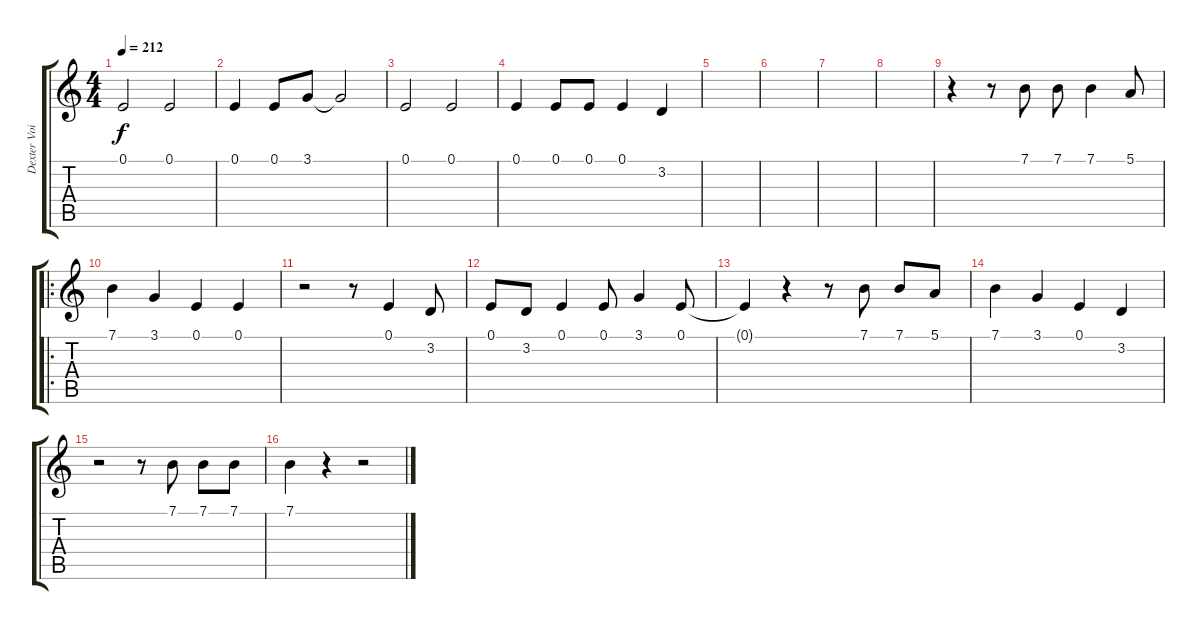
\track ("Dexter Voice" "Dexter Voi") {instrument lead2sawtooth}
\staff {score tabs}
\tuning (E4 B3 G3 D3 A2 E2) {hide}
\ts (4 4)
\tempo 212
\clef g2
\ks c
0.1.2{dy f} 0.1.2 |
0.1.4 0.1.8 3.1.8 3.1{t}.2 |
0.1.2 0.1.2 |
0.1.4 0.1.8 0.1.8 0.1.4 3.2.4 |
|
|
|
|
r.4 r.8 7.1.8 7.1.8 7.1.4 5.1.8 |
\ro
7.1.4 3.1.4 0.1.4 0.1.4 |
r.2 r.8 0.1.4 3.2.8 |
0.1.8 3.2.8 0.1.4 0.1.8 3.1.4 0.1.8 |
0.1{t}.4 r.4 r.8 7.1.8 7.1.8 5.1.8 |
7.1.4 3.1.4 0.1.4 3.2.4 |
r.2 r.8 7.1.8 7.1.8 7.1.8 |
7.1.4 r.4 r.2
